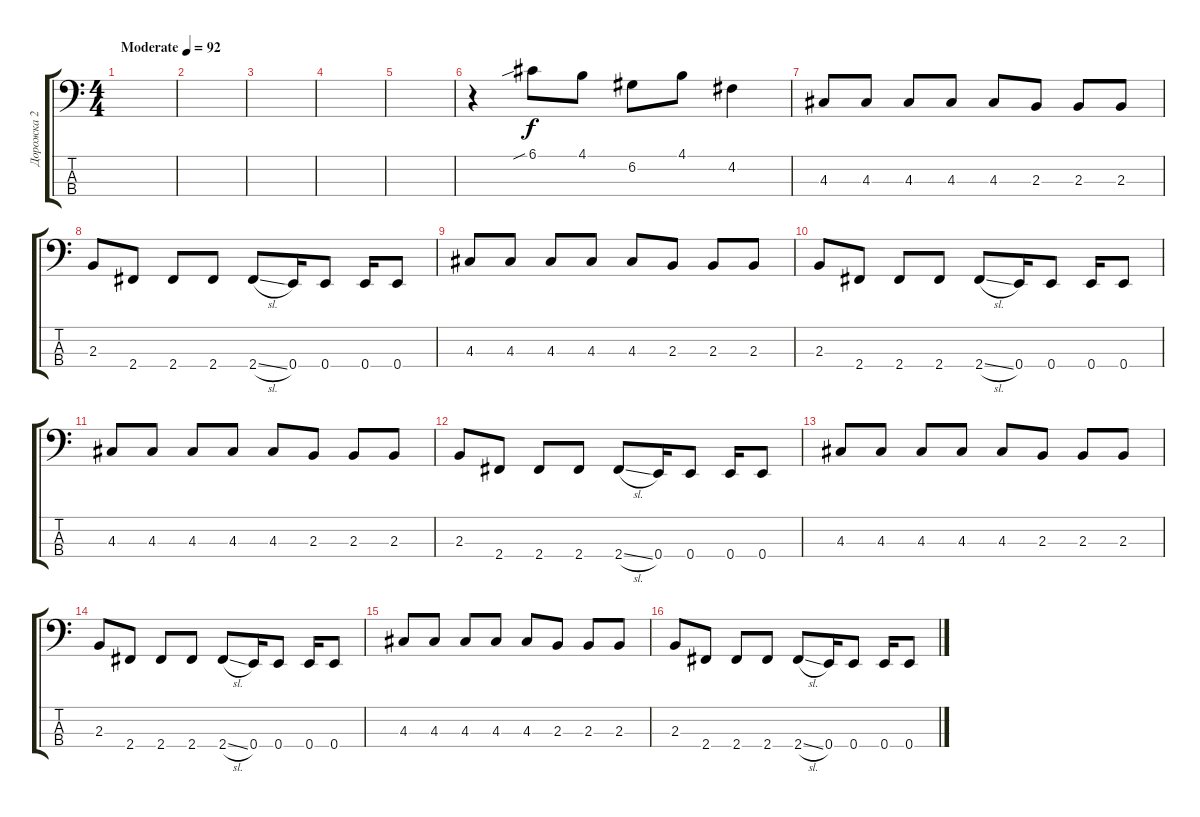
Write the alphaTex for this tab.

\track ("Дорожка 2" "Дорожка 2") {instrument electricbassfinger}
\staff {score tabs}
\tuning (G2 D2 A1 E1) {hide}
\ts (4 4)
\tempo (92 "Moderate")
\clef f4
\ks c
|
|
|
|
|
r.4 6.1{sib}.8 4.1.8 6.2.8 4.1.8 4.2.4 |
4.3.8 4.3.8 4.3.8 4.3.8 4.3.8 2.3.8 2.3.8 2.3.8 |
2.3.8 2.4.8 2.4.8 2.4.8 2.4{sl}.8 0.4.16 0.4.8 0.4.16 0.4.8 |
4.3.8 4.3.8 4.3.8 4.3.8 4.3.8 2.3.8 2.3.8 2.3.8 |
2.3.8 2.4.8 2.4.8 2.4.8 2.4{sl}.8 0.4.16 0.4.8 0.4.16 0.4.8 |
4.3.8 4.3.8 4.3.8 4.3.8 4.3.8 2.3.8 2.3.8 2.3.8 |
2.3.8 2.4.8 2.4.8 2.4.8 2.4{sl}.8 0.4.16 0.4.8 0.4.16 0.4.8 |
4.3.8 4.3.8 4.3.8 4.3.8 4.3.8 2.3.8 2.3.8 2.3.8 |
2.3.8 2.4.8 2.4.8 2.4.8 2.4{sl}.8 0.4.16 0.4.8 0.4.16 0.4.8 |
4.3.8 4.3.8 4.3.8 4.3.8 4.3.8 2.3.8 2.3.8 2.3.8 |
2.3.8 2.4.8 2.4.8 2.4.8 2.4{sl}.8 0.4.16 0.4.8 0.4.16 0.4.8
